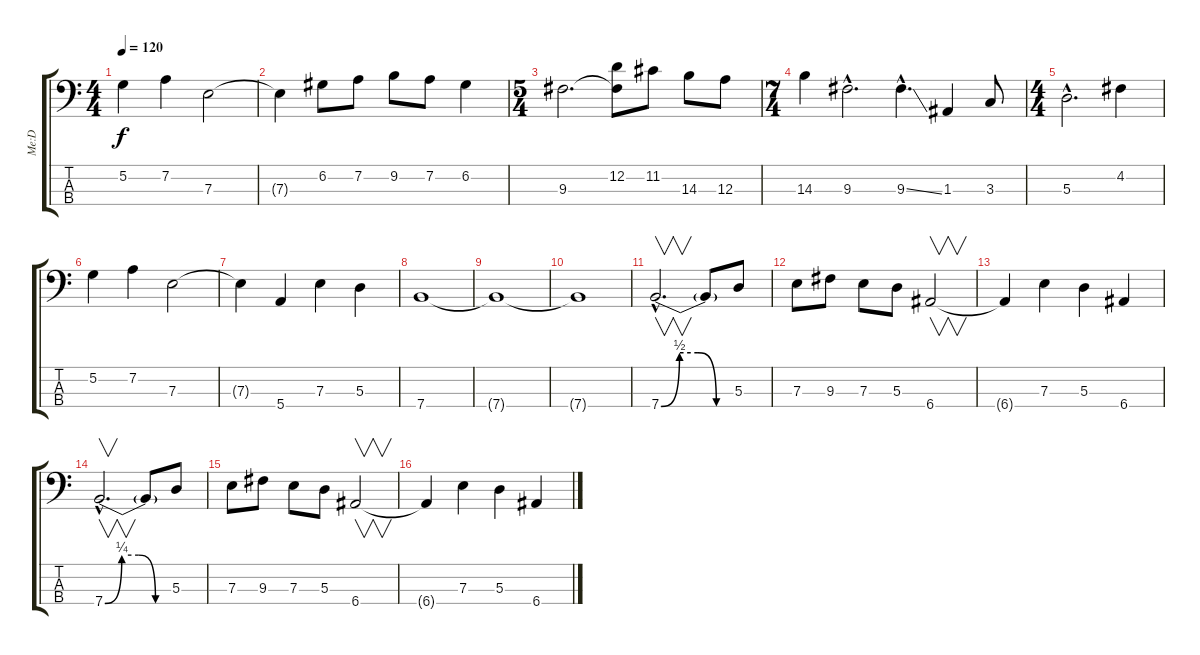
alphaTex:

\track ("Me:D" "Me:D") {instrument electricbassfinger}
\staff {score tabs}
\tuning (G2 D2 A1 E1) {hide}
\ts (4 4)
\tempo 120
\clef f4
\ks c
5.2.4{dy f} 7.2.4 7.3.2 |
7.3{t}.4 6.2.8 7.2.8 9.2.8 7.2.8 6.2.4 |
\ts (5 4)
9.3.2{d} (12.2 9.3{t}).8 11.2.8 14.3.8 12.3.8 |
\ts (7 4)
14.3.4 9.3{hac}.2{d} 9.3{ss hac}.4{d} 1.3.4 3.3.8 |
\ts (4 4)
5.3{hac}.2{d} 4.2.4 |
5.2.4 7.2.4 7.3.2 |
7.3{t}.4 5.4.4 7.3.4 5.3.4 |
7.4.1 |
7.4{t}.1 |
7.4{t}.1 |
7.4{be (custom 0 0 15 2 30 2 45 0 60 0) hac}.2{v d} 7.4{t}.8 5.3.8 |
7.3.8 9.3.8 7.3.8 5.3.8 6.4.2{v} |
6.4{t}.4 7.3.4 5.3.4 6.4.4 |
7.4{be (custom 0 0 15 1 30 1 45 0 60 0) hac}.2{v d} 7.4{t}.8 5.3.8 |
7.3.8 9.3.8 7.3.8 5.3.8 6.4.2{v} |
6.4{t}.4 7.3.4 5.3.4 6.4.4
